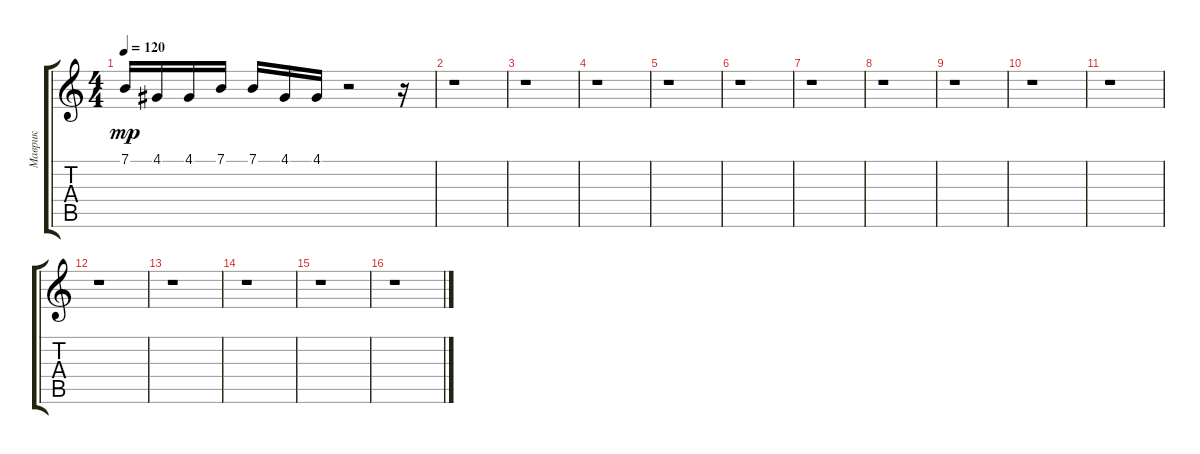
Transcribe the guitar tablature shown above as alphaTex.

\track ("Маврик" "Маврик") {instrument stringensemble1}
\staff {score tabs}
\tuning (E4 B3 G3 D3 A2 E2) {hide}
\ts (4 4)
\tempo 120
\clef g2
\ks c
7.1.16{dy mp} 4.1.16 4.1.16 7.1.16 7.1.16 4.1.16 4.1.16 r.2 r.16 |
r.1 |
r.1 |
r.1 |
r.1 |
r.1 |
r.1 |
r.1 |
r.1 |
r.1 |
r.1 |
r.1 |
r.1 |
r.1 |
r.1 |
r.1
